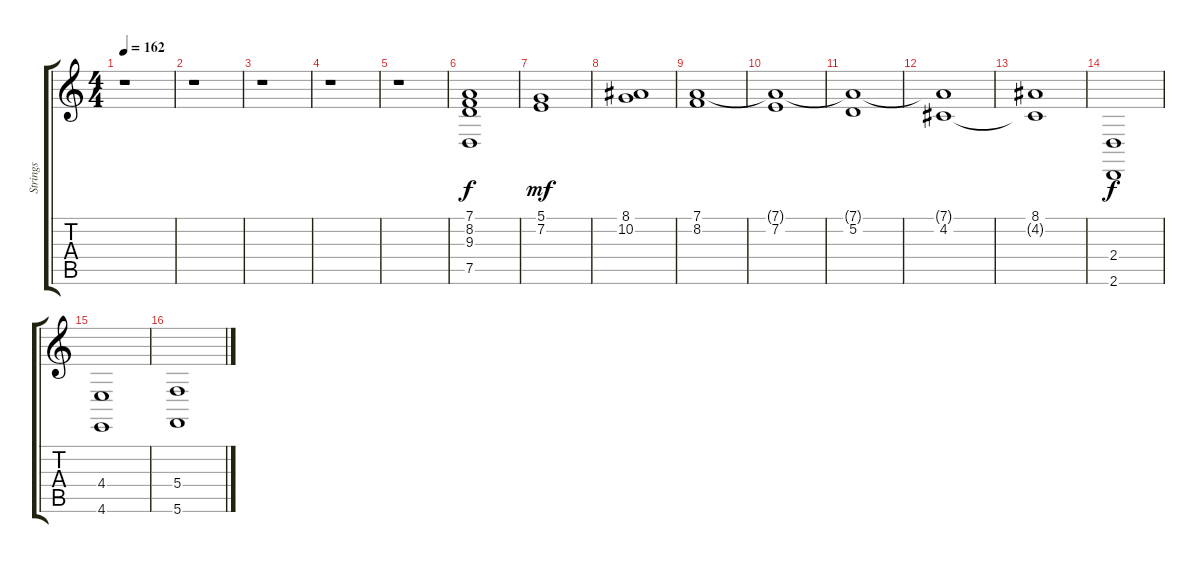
\track ("Strings" "Strings") {instrument stringensemble1}
\staff {score tabs}
\tuning (D4 A3 F3 C3 G2 C2) {hide}
\ts (4 4)
\tempo 162
\clef g2
\ks c
r.1{dy f} |
r.1 |
r.1 |
r.1 |
r.1 |
(7.1 8.2 9.3 7.5).1 |
(5.1 7.2).1{dy mf} |
(8.1 10.2).1 |
(7.1 8.2).1 |
(7.1{t} 7.2).1 |
(7.1{t} 5.2).1 |
(7.1{t} 4.2).1 |
(8.1 4.2{t}).1 |
(2.4 2.6).1{dy f} |
(4.4 4.6).1 |
(5.4 5.6).1
